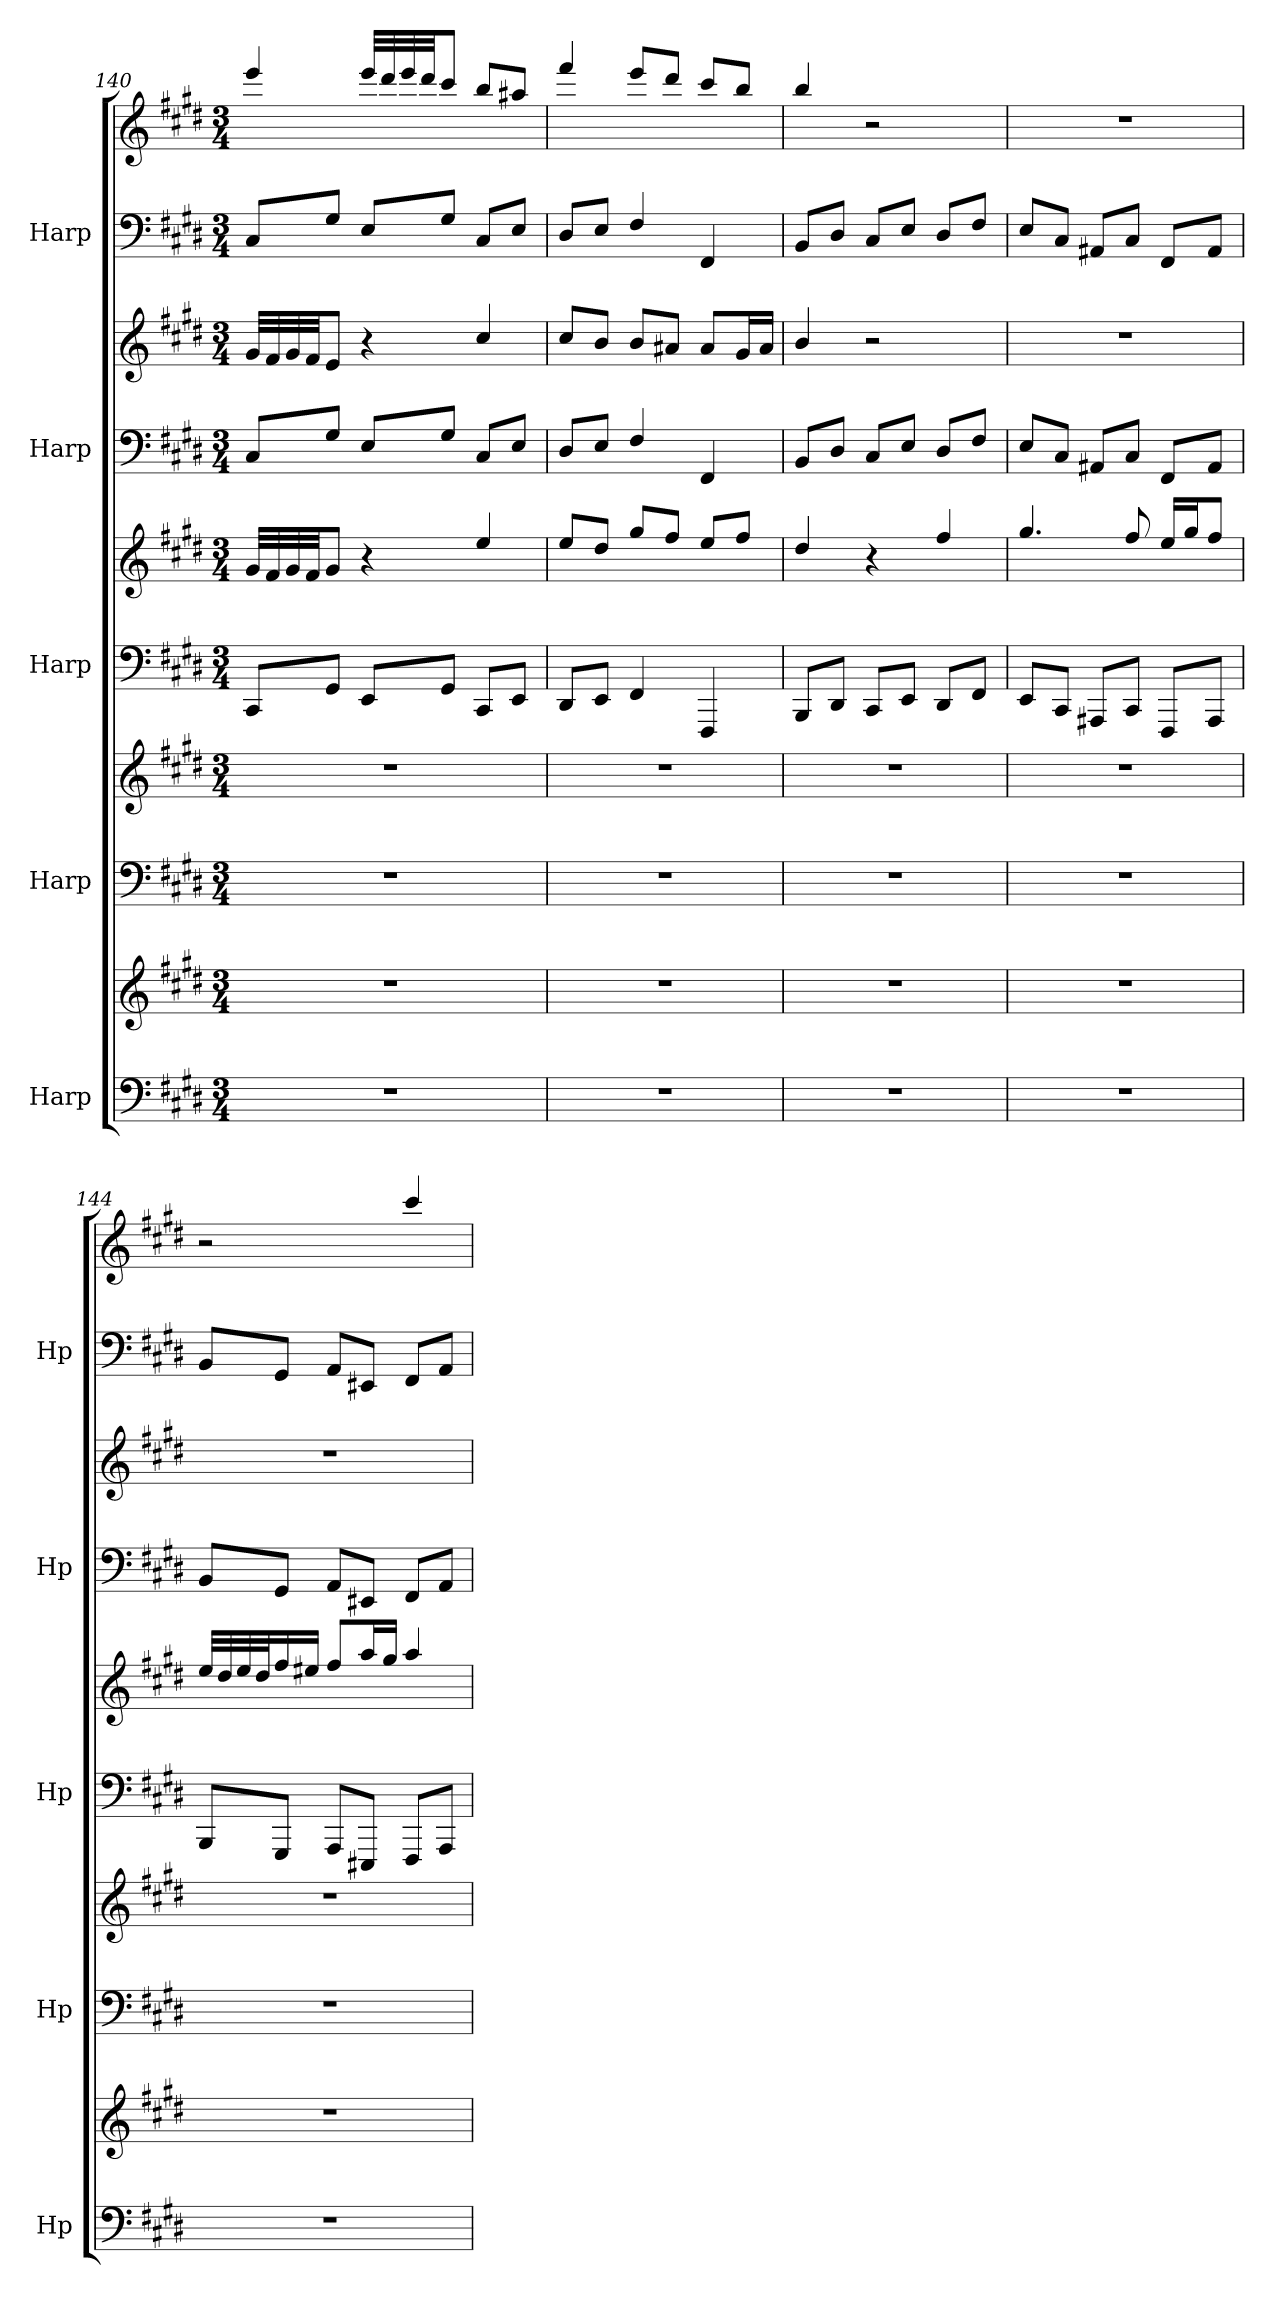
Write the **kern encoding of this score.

**kern	**kern	**kern	**kern	**kern	**kern	**kern	**kern	**kern	**kern
*part5	*part5	*part4	*part4	*part3	*part3	*part2	*part2	*part1	*part1
*staff10	*staff9	*staff8	*staff7	*staff6	*staff5	*staff4	*staff3	*staff2	*staff1
*I"Harp	*	*I"Harp	*	*I"Harp	*	*I"Harp	*	*I"Harp	*
*I'Hp	*	*I'Hp	*	*I'Hp	*	*I'Hp	*	*I'Hp	*
!!LO:PB:g=z
*clefF4	*clefG2	*clefF4	*clefG2	*clefF4	*clefG2	*clefF4	*clefG2	*clefF4	*clefG2
*k[f#c#g#d#]	*k[f#c#g#d#]	*k[f#c#g#d#]	*k[f#c#g#d#]	*k[f#c#g#d#]	*k[f#c#g#d#]	*k[f#c#g#d#]	*k[f#c#g#d#]	*k[f#c#g#d#]	*k[f#c#g#d#]
*M3/4	*M3/4	*M3/4	*M3/4	*M3/4	*M3/4	*M3/4	*M3/4	*M3/4	*M3/4
=140	=140	=140	=140	=140	=140	=140	=140	=140	=140
2.r	2.r	2.r	2.r	8CC#/L	32g#/LLL	8C#/L	32g#/LLL	8C#/L	4eee/
.	.	.	.	.	32f#/	.	32f#/	.	.
.	.	.	.	.	32g#/	.	32g#/	.	.
.	.	.	.	.	32f#/JJ	.	32f#/JJ	.	.
.	.	.	.	8GG#/J	8g#/J	8G#/J	8e/J	8G#/J	.
.	.	.	.	8EE/L	4r	8E/L	4r	8E/L	32eee/LLL
.	.	.	.	.	.	.	.	.	32ddd#/
.	.	.	.	.	.	.	.	.	32eee/
.	.	.	.	.	.	.	.	.	32ddd#/JJ
.	.	.	.	8GG#/J	.	8G#/J	.	8G#/J	8ccc#/J
.	.	.	.	8CC#/L	4ee/	8C#/L	4cc#/	8C#/L	8bb/L
.	.	.	.	8EE/J	.	8E/J	.	8E/J	8aa#X/J
=141	=141	=141	=141	=141	=141	=141	=141	=141	=141
2.r	2.r	2.r	2.r	8DD#/L	8ee/L	8D#/L	8cc#/L	8D#/L	4fff#/
.	.	.	.	8EE/J	8dd#/J	8E/J	8b/J	8E/J	.
.	.	.	.	4FF#/	8gg#/L	4F#/	8b/L	4F#/	8eee/L
.	.	.	.	.	8ff#/J	.	8a#X/J	.	8ddd#/J
.	.	.	.	4FFF#/	8ee/L	4FF#/	8a#/L	4FF#/	8ccc#/L
.	.	.	.	.	8ff#/J	.	16g#/L	.	8bb/J
.	.	.	.	.	.	.	16a#/JJ	.	.
=142	=142	=142	=142	=142	=142	=142	=142	=142	=142
2.r	2.r	2.r	2.r	8BBB/L	4dd#/	8BB/L	4b/	8BB/L	4bb/
.	.	.	.	8DD#/J	.	8D#/J	.	8D#/J	.
.	.	.	.	8CC#/L	4r	8C#/L	2r	8C#/L	2r
.	.	.	.	8EE/J	.	8E/J	.	8E/J	.
.	.	.	.	8DD#/L	4ff#/	8D#/L	.	8D#/L	.
.	.	.	.	8FF#/J	.	8F#/J	.	8F#/J	.
=143	=143	=143	=143	=143	=143	=143	=143	=143	=143
2.r	2.r	2.r	2.r	8EE/L	4.gg#/	8E/L	2.r	8E/L	2.r
.	.	.	.	8CC#/J	.	8C#/J	.	8C#/J	.
.	.	.	.	8AAA#X/L	.	8AA#X/L	.	8AA#X/L	.
.	.	.	.	8CC#/J	8ff#/	8C#/J	.	8C#/J	.
.	.	.	.	8FFF#/L	16ee/LL	8FF#/L	.	8FF#/L	.
.	.	.	.	.	16gg#/J	.	.	.	.
.	.	.	.	8AAA#/J	8ff#/J	8AA#/J	.	8AA#/J	.
!!LO:PB:g=z
=144	=144	=144	=144	=144	=144	=144	=144	=144	=144
2.r	2.r	2.r	2.r	8BBB/L	32ee/LLL	8BB/L	2.r	8BB/L	2r
.	.	.	.	.	32dd#/	.	.	.	.
.	.	.	.	.	32ee/	.	.	.	.
.	.	.	.	.	32dd#/J	.	.	.	.
.	.	.	.	8GGG#/J	16ff#/	8GG#/J	.	8GG#/J	.
.	.	.	.	.	16ee#X/JJ	.	.	.	.
.	.	.	.	8AAA/L	8ff#/L	8AA/L	.	8AA/L	.
.	.	.	.	8EEE#X/J	16aa/L	8EE#X/J	.	8EE#X/J	.
.	.	.	.	.	16gg#/JJ	.	.	.	.
.	.	.	.	8FFF#/L	4aa/	8FF#/L	.	8FF#/L	4ccc#/
.	.	.	.	8AAA/J	.	8AA/J	.	8AA/J	.
=	=	=	=	=	=	=	=	=	=
*-	*-	*-	*-	*-	*-	*-	*-	*-	*-
